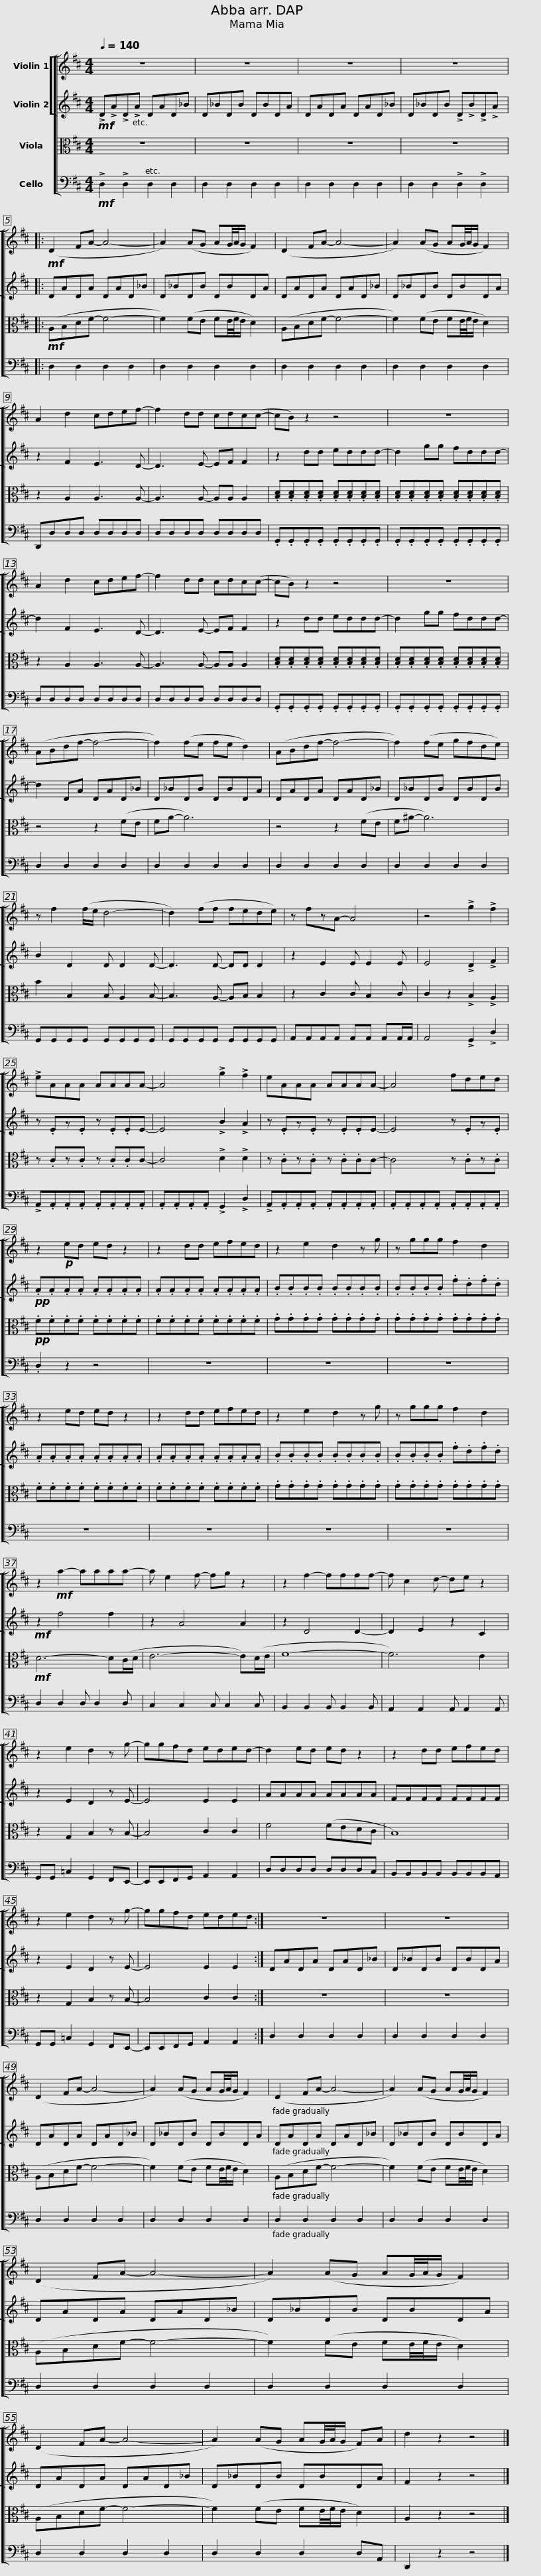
X:1
%%score [ [ 1 2 ] 3 4 ]
L:1/8
Q:1/4=140
M:4/4
I:linebreak $
K:D
V:1 treble
V:2 treble
V:3 alto
V:4 bass
V:1
 z8 | z8 | z8 | z8 |:$!mf! (D2 FA- A4- | %5
 A2) (AG AG/4A/4G/ F2) | (D2 FA- A4- | A2) (AG AG/4A/4G/ F2) |$ A2 d2 cdef- | f2 dd cdc(c- | %10
 cB) z2 z4 | z8 |$ A2 d2 cdef- | f2 dd cdc(c- | cB) z2 z4 | %15
 z8 |$ (ABdf- f4- | f2) (fe fe d2) | (ABdf- f4- | f2) (fe gfde) |$ %20
 z f2 (f/e/ d4- | d2) (ff fede) | z fzA- A4 | z4 !>!g2 !>!f2 |$ !>!eAAA AAAA- | %25
 A4 !>!g2 !>!f2 | eAAA AAAA- | A4 fded |$ z2!p! ed ed z2 | z2 dd efed | %30
 z2 e2 d2 z g | z ggg f2 d2 |$ z2 ed ed z2 | z2 dd efed | z2 e2 d2 z g | %35
 z ggg f2 d2 |$ z2!mf! a2- aaaa- | a e2 f- fg z2 | z2 f2- ffff- | f c2 d- de z2 |$ %40
 z2 e2 d2 z g- | ggfd eded- | d2 ed ed z2 | z2 dd efed |$ z2 e2 d2 z g- | %45
 ggfd eded :| z8 | z8 |$ (D2 FA- A4- | A2) (AG AG/4A/4G/ F2) | %50
 (D2 FA- A4- | A2) (AG AG/4A/4G/ F2) |$ (D2 FA- A4- | A2) (AG AG/4A/4G/ F2) | (D2 FA- A4- | %55
 A2) (AG AG/4A/4G/ F)A | d2 z2 z4 |] %57
V:2
!mf! !>!D!>!A!>!D!>!A DAD_B | D_BDB DBDA | DADA DAD_B | D_BDB !>!D!>!B!>!D!>!A |:$ DADA DAD_B | %5
 D_BDB DBDA | DADA DAD_B | D_BDB DBDA |$ z2 F2 E3 D- | D3 E- EF F2 | %10
 z2 dd eddd- | d2 gg fddd- |$ d2 F2 E3 D- | D3 E- EF F2 | z2 dd eddd- | %15
 d2 gg fddd- |$ d2 DA DAD_B | D_BDB DBDA | DADA DAD_B | D_BDB DBDB |$ %20
 B2 D2 D D2 D- | D3 D- DD D2 | z2 E2 E E2 E | E4 !>!D2 !>!F2 |$ z .Ez.E z .E.EE- | %25
 E4 !>!B2 !>!A2 | z .Ez.E z .E.EE- | E4 z .Ez.E |$!pp! .A.A.A.A .A.A.A.A | .A.A.A.A .A.A.A.A | %30
 .B.B.B.B .B.B.B.B | .B.B.B.B .f.d.f.d |$ .A.A.A.A .A.A.A.A | .A.A.A.A .A.A.A.A | .B.B.B.B .B.B.B.B | %35
 .B.B.B.B .f.d.f.d |$!mf! z2 f4 f2 | z2 A4 A2 | z2 D4 D2- | D2 E2 z2 C2 |$ %40
 z2 E2 D2 z E- | E4 E2 E2 | AAAA AAAA | FFFF FFFF |$ z2 E2 D2 z E- | %45
 E4 E2 E2 :| DADA DAD_B | D_BDB DBDA |$ DADA DAD_B | D_BDB DBDA | %50
 DADA DAD_B | D_BDB DBDA |$ DADA DAD_B | D_BDB DBDA | DADA DAD_B | %55
 D_BDB DBDA | F2 z2 z4 |] %57
V:3
 z8 | z8 | z8 | z8 |:$!mf! (A,B,DF- F4- | %5
 F2) (FE FE/4F/4E/ D2) | (A,B,DF- F4- | F2) (FE FE/4F/4E/ D2) |$ z2 A,2 A,3 A,- | A,3 A,- A,A, A,2 | %10
 .[B,D].[B,D].[B,D].[B,D] .[B,D].[B,D].[B,D].[B,D] | .[B,D].[B,D].[B,D].[B,D] .[B,D].[B,D].[B,D].[B,D] |$ z2 A,2 A,3 A,- | A,3 A,- A,A, A,2 | .[B,D].[B,D].[B,D].[B,D] .[B,D].[B,D].[B,D].[B,D] | %15
 .[B,D].[B,D].[B,D].[B,D] .[B,D].[B,D].[B,D].[B,D] |$ z4 z2 (FE | FA- A6) | z4 z2 (FE | F^A- A6) |$ %20
 B2 B,2 B, A,2 B,- | B,3 A,- A,B, B,2 | z2 C2 C B,2 C | C2 z2 !>!B,2 !>!A,2 |$ z .Cz.C z .C.CC- | %25
 C4 !>!D2 !>!D2 | z .Cz.C z .C.CC- | C4 z .Cz.C |$!pp! .F.F.F.F .F.F.F.F | .F.F.F.F .F.F.F.F | %30
 .G.G.G.G .G.G.G.G | .G.G.G.G .G.G.G.G |$ .F.F.F.F .F.F.F.F | .F.F.F.F .F.F.F.F | .G.G.G.G .G.G.G.G | %35
 .G.G.G.G .G.G.G.G |$!mf! D6- D(C/D/ | E6- E)(D/E/ | F8- | F6) E2 |$ %40
 z2 G,2 B,2 z B,- | B,4 C2 C2 | F4 (FEDC | B,8) |$ z2 G,2 B,2 z B,- | %45
 B,4 C2 C2 :| z8 | z8 |$ (A,B,DF- F4- | F2) (FE FE/4F/4E/ D2) | %50
 (A,B,DF- F4- | F2) (FE FE/4F/4E/ D2) |$ (A,B,DF- F4- | F2) (FE FE/4F/4E/ D2) | (A,B,DF- F4- | %55
 F2) (FE FE/4F/4E/ D2) | A,2 z2 z4 |] %57
V:4
!mf! !>!D,2 !>!D,2 D,2 D,2 | D,2 D,2 D,2 D,2 | D,2 D,2 D,2 D,2 | D,2 D,2 !>!D,2 !>!D,2 |:$ D,2 D,2 D,2 D,2 | %5
 D,2 D,2 D,2 D,2 | D,2 D,2 D,2 D,2 | D,2 D,2 D,2 D,2 |$ D,,D,D,D, D,D,D,D, | D,D,D,D, D,D,D,D, | %10
 .G,,.G,,.G,,.G,, .G,,.G,,.G,,.G,, | .G,,.G,,.G,,.G,, .G,,.G,,.G,,.G,, |$ D,D,D,D, D,D,D,D, | D,D,D,D, D,D,D,D, | .G,,.G,,.G,,.G,, .G,,.G,,.G,,.G,, | %15
 .G,,.G,,.G,,.G,, .G,,.G,,.G,,.G,, |$ D,2 D,2 D,2 D,2 | D,2 D,2 D,2 D,2 | D,2 D,2 D,2 D,2 | D,2 D,2 D,2 D,2 |$ %20
 G,,G,,G,,G,, G,,G,,G,,G,, | G,,G,,G,,G,, G,,G,,G,,G,, | A,,A,,A,,A,, A,,A,, A,,A,,/A,,/ | A,,4 !>!G,,2 !>!D,2 |$ !>!A,,.A,,.A,,.A,, .A,,.A,,.A,,.A,, | %25
 .A,,.A,,.A,,.A,, !>!G,,2 !>!D,2 | !>!A,,.A,,.A,,.A,, .A,,.A,,.A,,.A,, | .A,,.A,,.A,,.A,, .A,,.A,,.A,,.A,, |$ .D,2 z2 z4 | z8 | %30
 z8 | z8 |$ z8 | z8 | z8 | %35
 z8 |$ D,2 D,2 D, D,2 D, | C,2 C,2 C, C,2 C, | B,,2 B,,2 B,, B,,2 B,, | A,,2 A,,2 A,, A,,2 A,, |$ %40
 G,,G,, =C,2 G,,2 F,,E,,- | E,,E,,F,,G,, A,,2 A,,2 | D,D,D,D, D,D,D,C, | B,,B,,B,,B,, B,,B,,B,,A,, |$ G,,G,, =C,2 G,,2 F,,E,,- | %45
 E,,E,,F,,G,, A,,2 A,,2 :| D,2 D,2 D,2 D,2 | D,2 D,2 D,2 D,2 |$ D,2 D,2 D,2 D,2 | D,2 D,2 D,2 D,2 | %50
 D,2 D,2 D,2 D,2 | D,2 D,2 D,2 D,2 |$ D,2 D,2 D,2 D,2 | D,2 D,2 D,2 D,2 | D,2 D,2 D,2 D,2 | %55
 D,2 D,2 D,2 D,A,, | D,,2 z2 z4 |] %57
